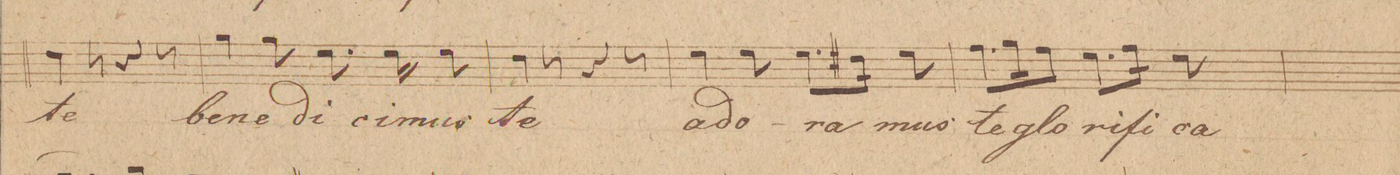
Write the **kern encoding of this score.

**kern	**text	**dynam
*I"Tenore 1mo	*	*
*clefC4	*	*
*k[]	*	*
*M6/8	*	*
4c\	te	.
8r	.	.
4r	.	.
8r	.	.
=13	=13	=13
4f\	be-	.
8f\	-ne-	.
8.d\	-di-	.
16d\	-ci-	.
8d\	-mus	.
=14	=14	=14
4c\	te	.
8r	.	.
4r	.	.
8r	.	.
=15	=15	=15
4d\	a-	.
8d\	-do-	.
8.d\L	-ra-	.
16c#X\Jk	.	.
8d\	-mus	.
=16	=16	=16
8.e\L	te	.
16f\K	.	.
8e\J	glo-	.
8.d\L	-ri-	.
16e\Jk	-fi-	.
(8d\	-ca-	.
=17	=17	=17
*-	*-	*-
